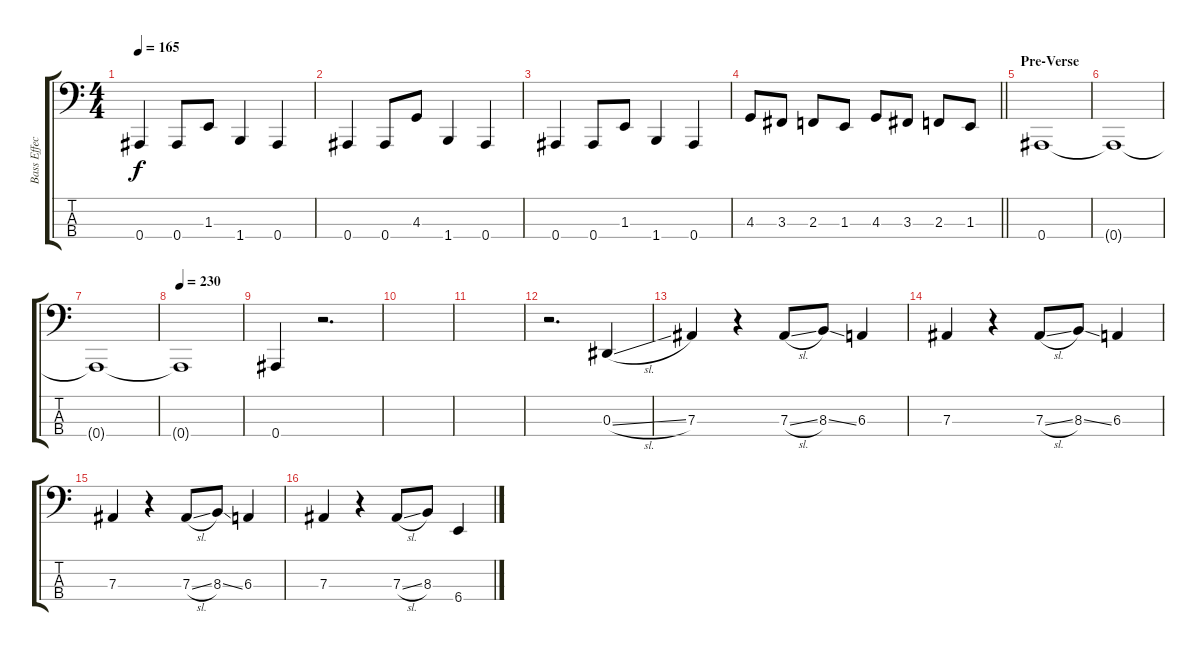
\track ("Bass Effect" "Bass Effec") {instrument overdrivenguitar}
\staff {score tabs}
\tuning (Db2 Ab1 Eb1 Bb0) {hide}
\ts (4 4)
\tempo 165
\clef f4
\ks c
0.4.4{dy f} 0.4.8 1.3.8 1.4.4 0.4.4 |
0.4.4 0.4.8 4.3.8 1.4.4 0.4.4 |
0.4.4 0.4.8 1.3.8 1.4.4 0.4.4 |
\barLineRight lightlight
4.3.8 3.3.8 2.3.8 1.3.8 4.3.8 3.3.8 2.3.8 1.3.8 |
\section ("" "Pre-Verse")
0.4.1 |
0.4{t}.1 |
0.4{t}.1 |
\tempo 230
0.4{t}.1 |
0.4.4 r.2{d} |
|
|
r.2{d} 0.3{sl}.4 |
7.3.4 r.4 7.3{sl}.8 8.3{ss}.8 6.3.4 |
7.3.4 r.4 7.3{sl}.8 8.3{ss}.8 6.3.4 |
7.3.4 r.4 7.3{sl}.8 8.3{ss}.8 6.3.4 |
7.3.4 r.4 7.3{sl}.8 8.3.8 6.4.4
